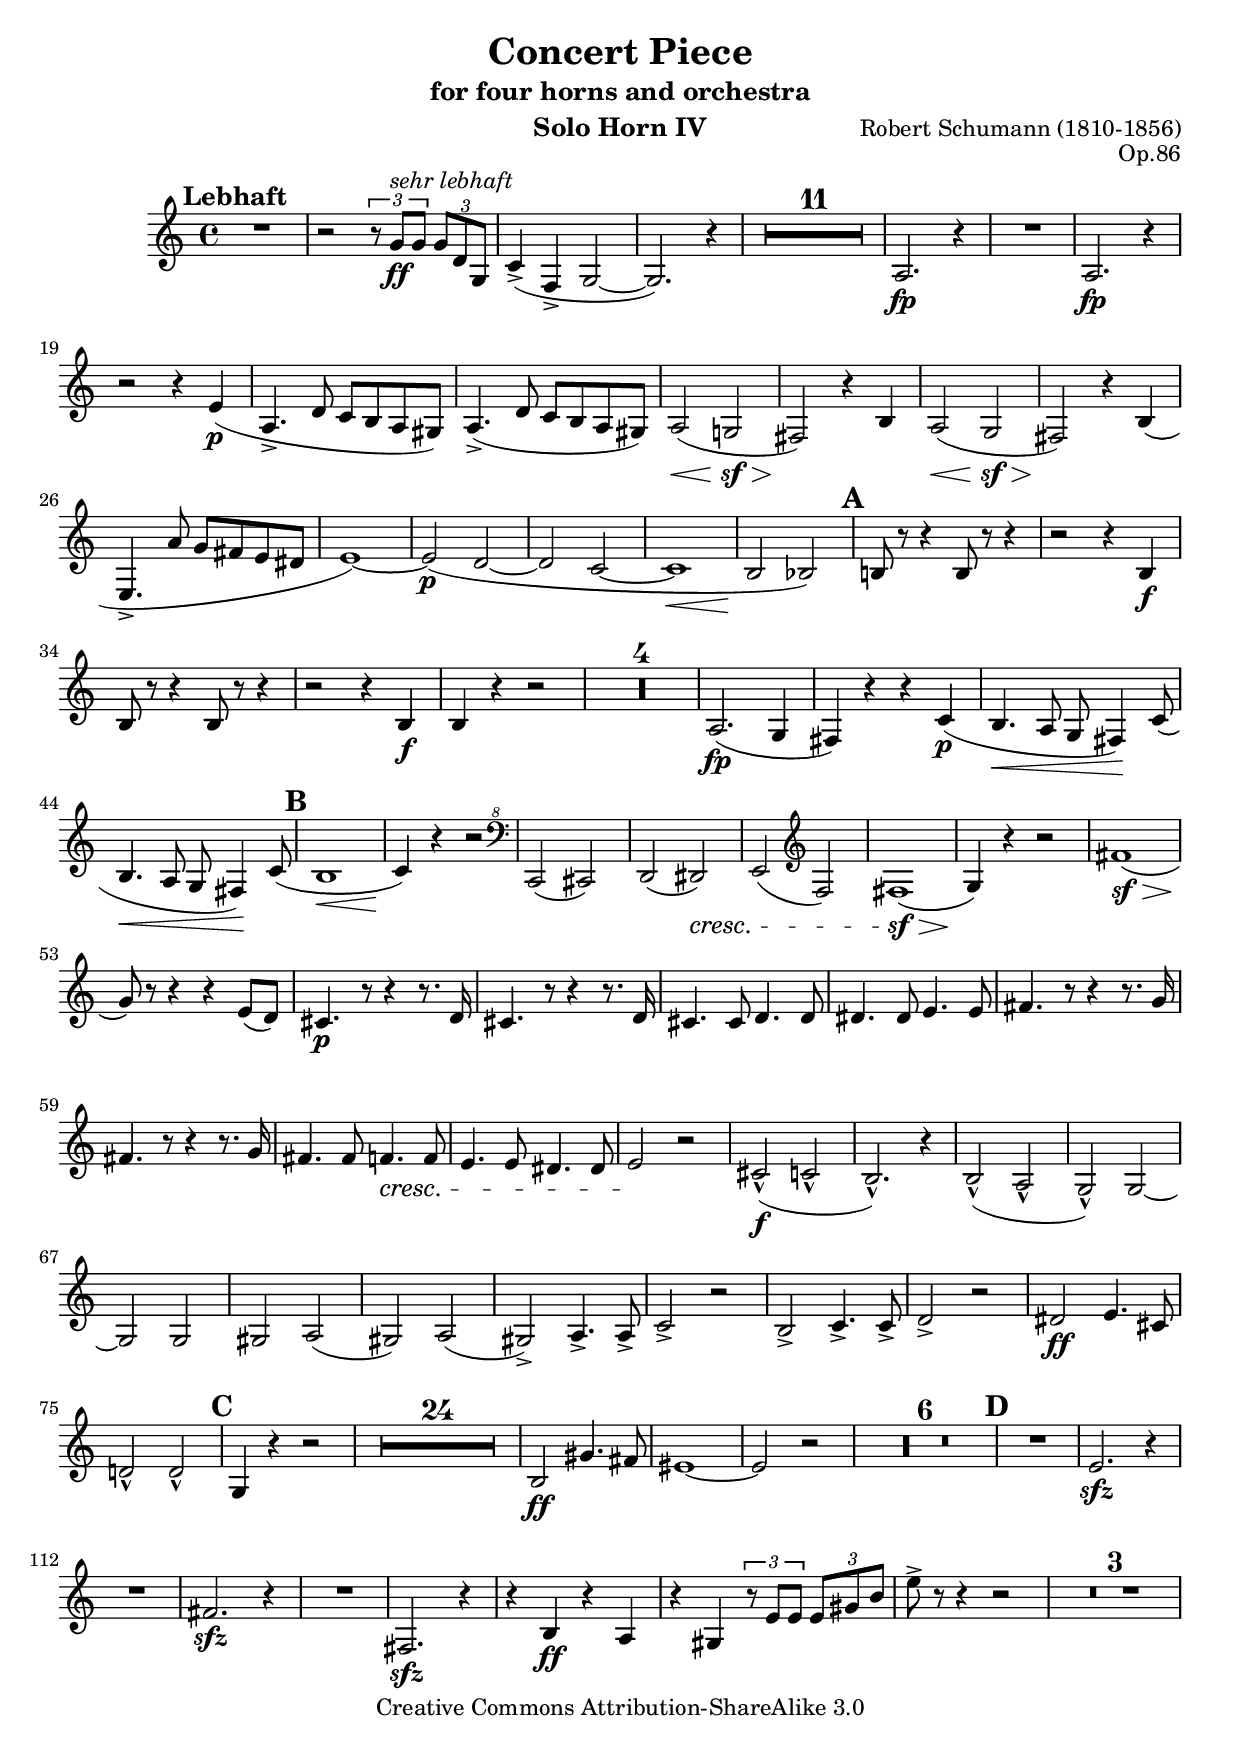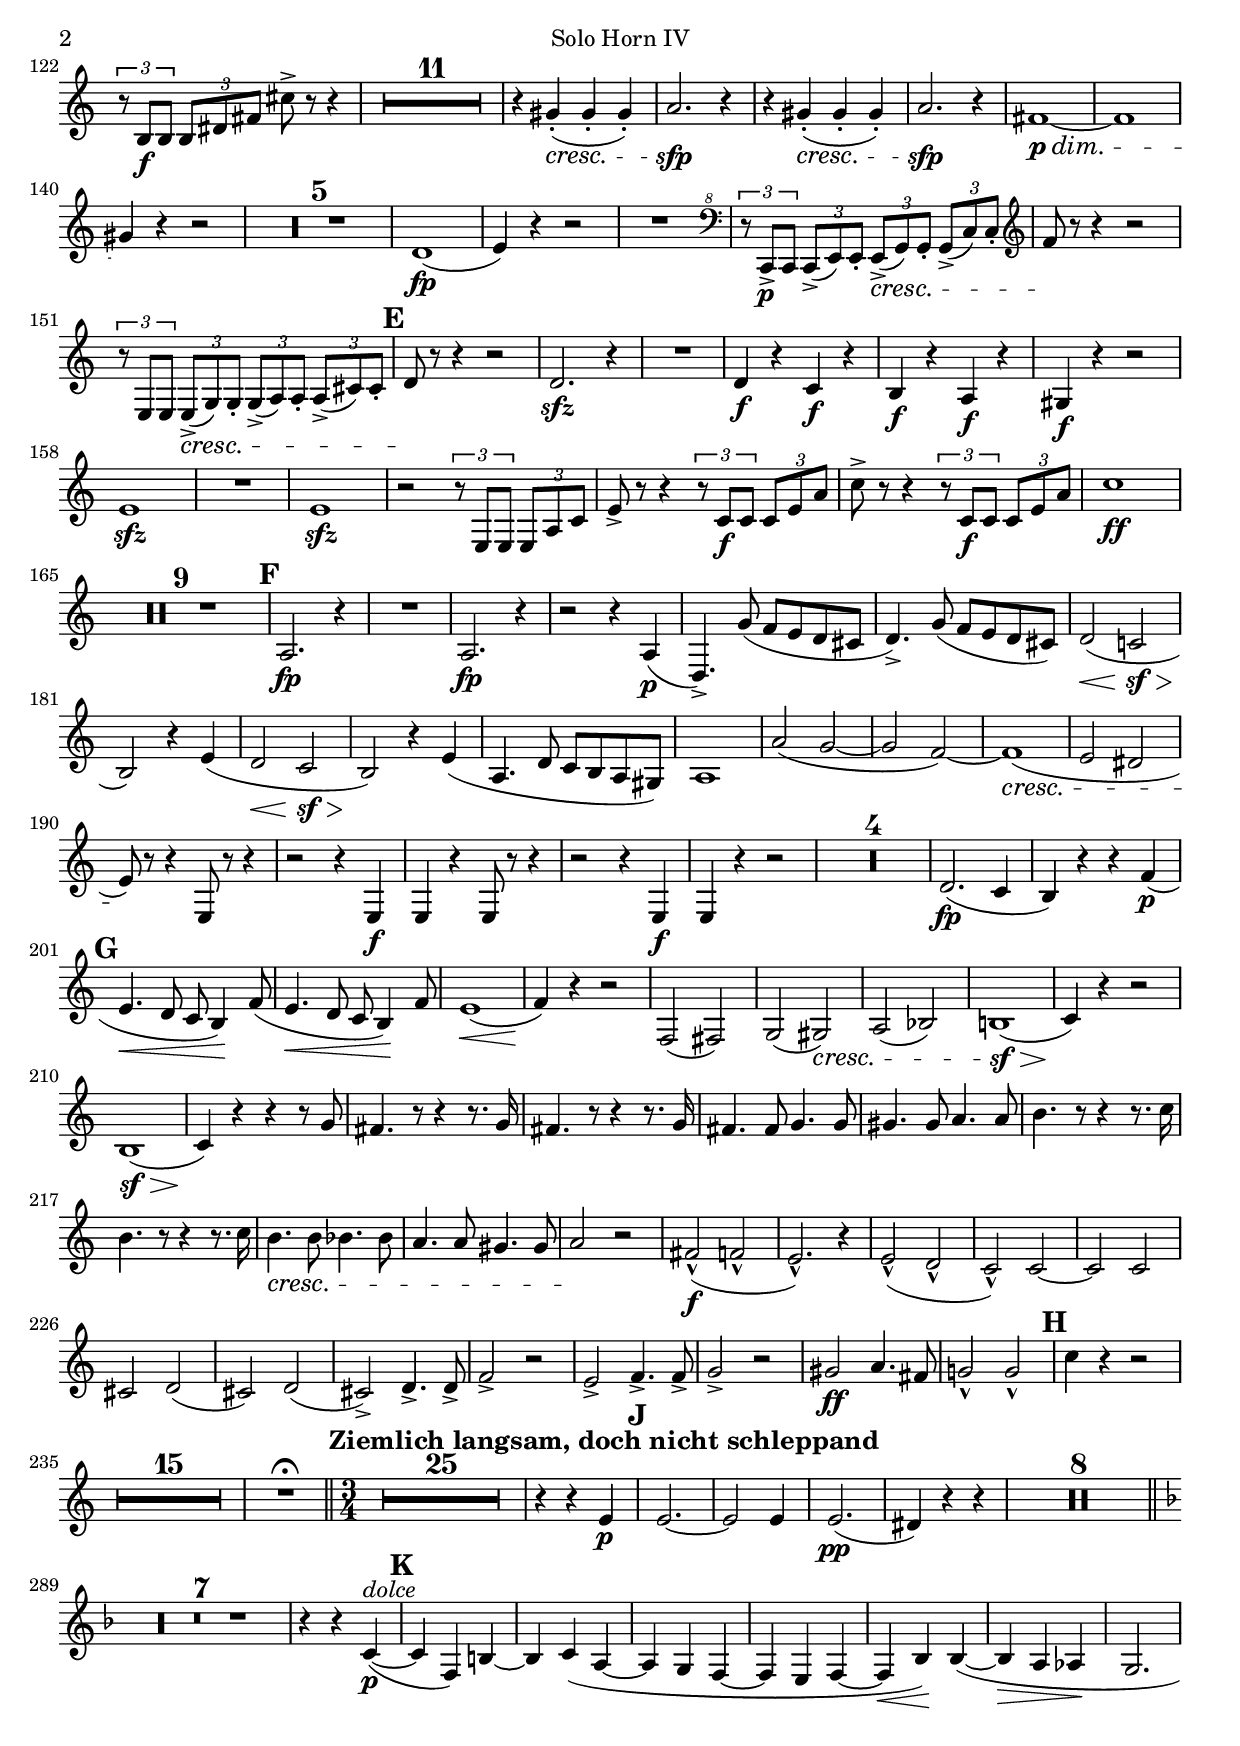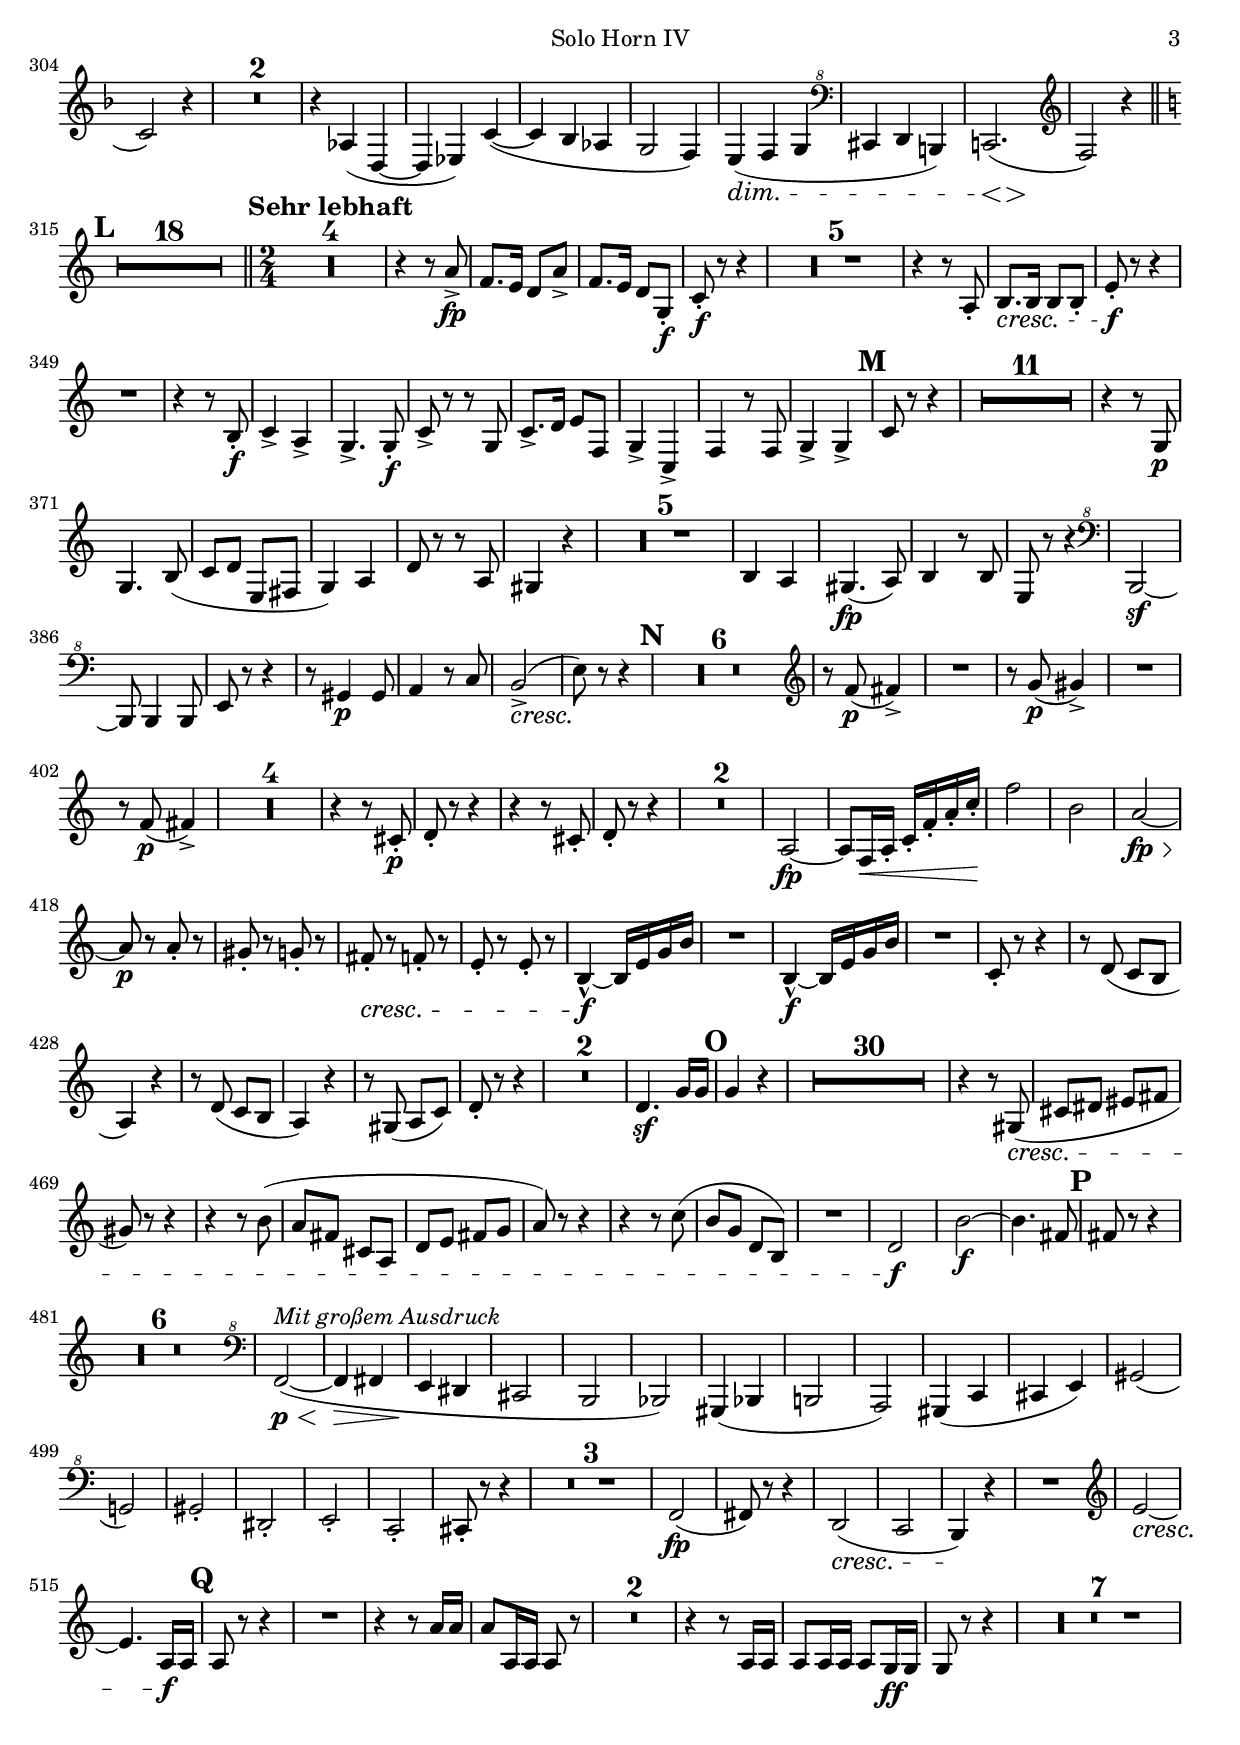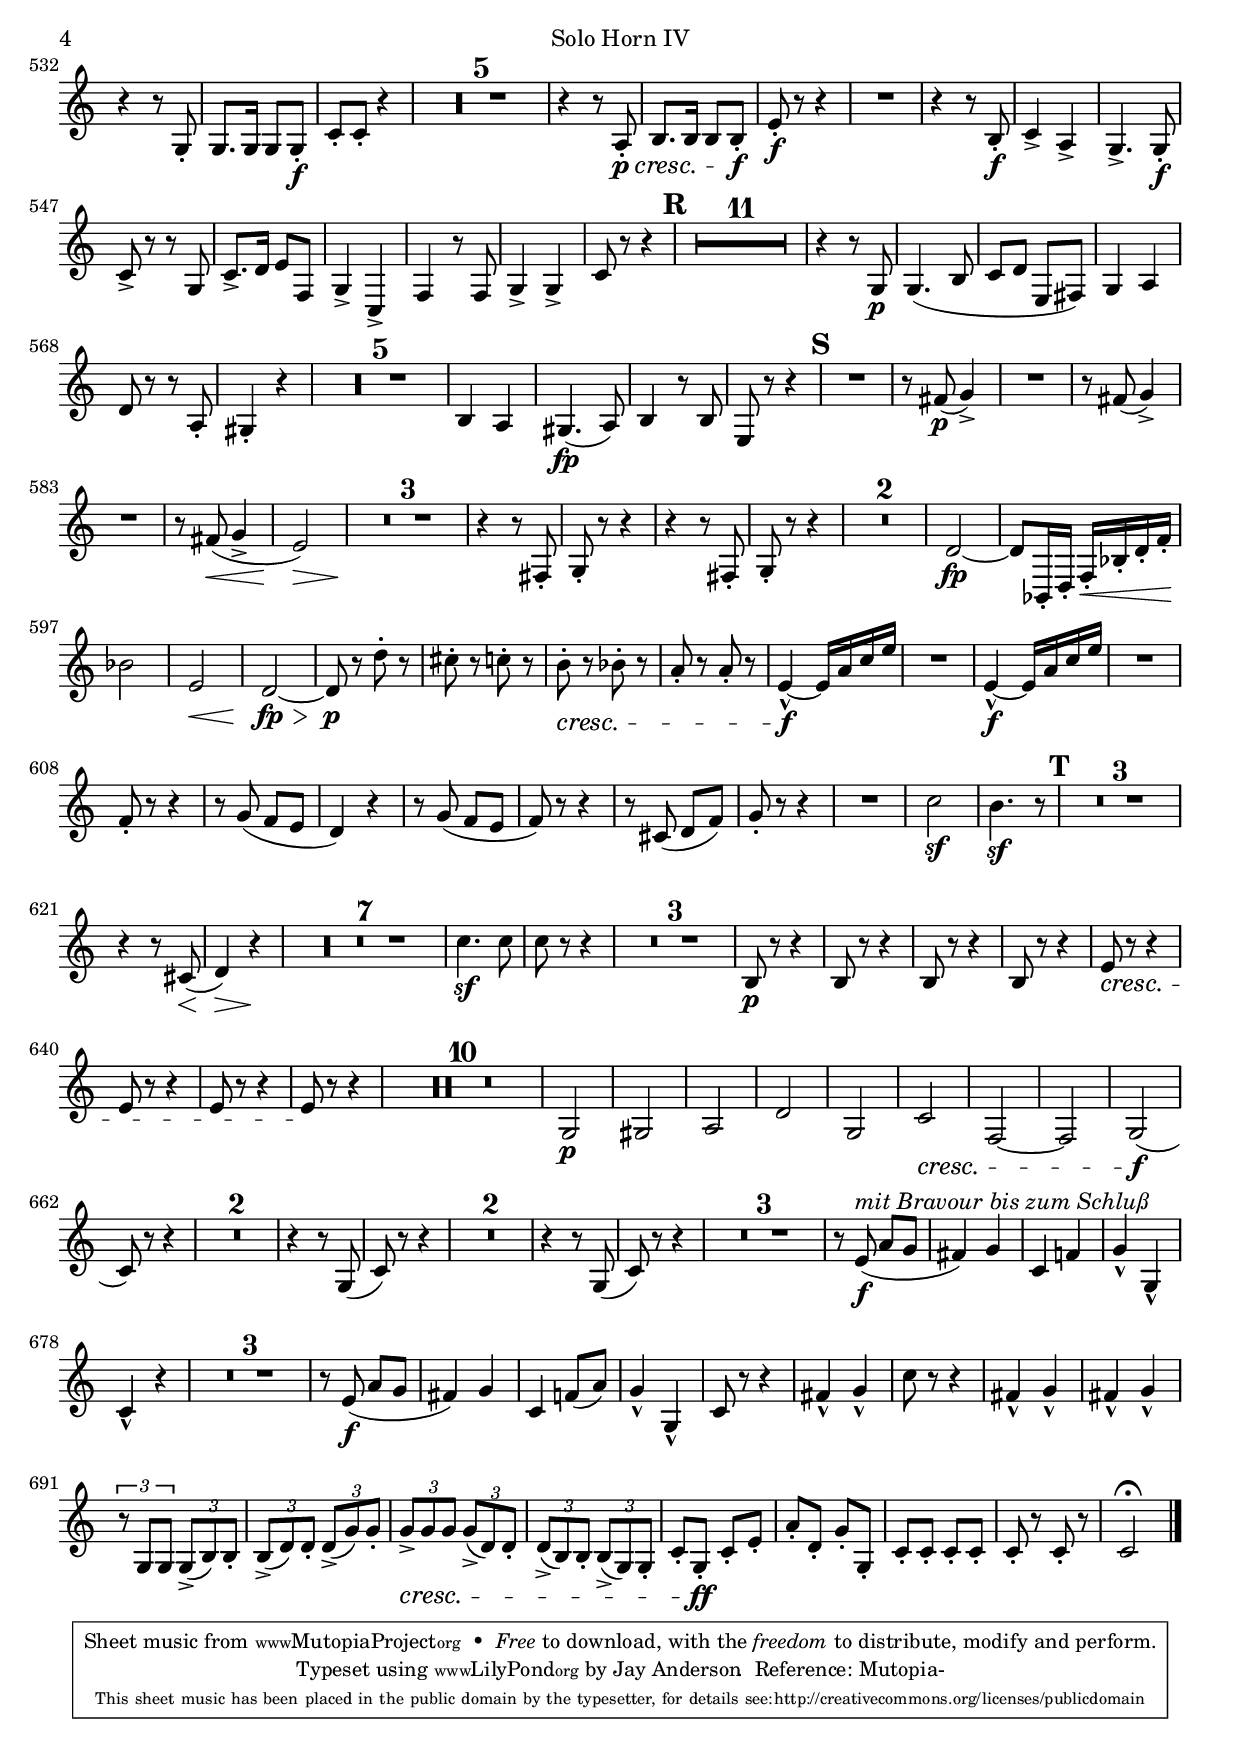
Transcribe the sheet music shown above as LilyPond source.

\version "2.11.63"

\include "defs.lyi" 
\version "2.11.63"

hornFour = \relative c''
{
  \transposition f
  R1 |
  r2 \times 2/3 {r8 g\ff^\sehrLebhaft g} \times 2/3 {g d g,} |
  c4->( f,-> g2~ |
  g2.) r4 |
  R1*11 |
  a2.\fp r4 |
  R1 |
  a2.\fp r4 |
  r2 r4 e'(\p |
  a,4.-> d8 c b a gis) |
  a4.->( d8 c b a gis) |
  a2(\< g\sf\> |
  fis)\! r4 b |
  a2(\< g\sf\> |
  fis)\! r4 b( |
  e,4.-> a'8 g fis e dis |
  e1~) |
  e2(\p d~ |
  d c~ |
  c1\< |
  b2\! bes) |

  %A
  b8 r r4 b8 r r4 |
  r2 r4 b\f |
  b8 r r4 b8 r r4 |
  r2 r4 b4\f |
  b r r2 |
  R1*4 |
  a2.(\fp g4 |
  fis) r r c'(\p |
  b4.\< a8 g fis4)\! c'8( |
  b4.\< a8 g fis4)\! c'8( |

  %B
  b1\< |
  c4)\! r r2 |
  \clef "bass^8"
  c,2( cis) |
  \crescTextCresc
  d( dis)\< |
  e( \clef treble f) |
  fis1(\sf\> |
  g4)\! r r2 |
  fis'1(\sf\> |
  g8)\! r r4 r e8( d) |
  cis4.\p r8 r4 r8. d16 |
  cis4. r8 r4 r8. d16 |
  cis4. cis8 d4. d8 |
  dis4. dis8 e4. e8 |
  fis4. r8 r4 r8. g16 |
  fis4. r8 r4 r8. g16 |
  \crescTextCresc
  fis4. fis8 f4.\< f8 |
  e4. e8 dis4. dis8 |
  e2\! r |
  cis-^(\f c-^ |
  b2.-^) r4 |
  b2-^( a-^ |
  g-^) g~ |
  g g |
  gis a( |
  gis) a( |
  gis->) a4.-> a8-> |
  c2-> r |
  b2-> c4.-> c8-> |
  d2-> r |
  dis2\ff e4. cis8 |
  d2-^ d-^ |

  %C
  g,4 r r2 |
  R1*24 |
  b2\ff gis'4. fis8 |
  eis1~ |
  eis2 r |
  R1*6 |

  %D
  R1 |
  e2.\sfz r4 |
  R1
  fis2.\sfz r4 |
  R1 |
  fis,2.\sfz r4 |
  r4 b\ff r a |
  r gis \times 2/3 {r8 e' e} \times 2/3 {e gis b} |
  e8-> r r4 r2 |
  R1*3 |
  \times 2/3 {r8 b,\f b} \times 2/3 {b dis fis} cis'8-> r r4 |
  R1*11 |
  \repeat unfold 2
  {
    r4 gis-.(\< gis-. gis-.) |
    a2.\sfp r4 |
  }
  \dimTextDim
  fis1~\p\> |
  \dimHairpin
  fis |
  gis4\! r r2 |
  R1*5 |
  d1(\fp |
  e4) r r2 |
  R1 |
  \clef "bass^8"
  \crescTextCresc
  \times 2/3 {r8 c,->\p c} \times 2/3 {c->( e) e-.} \times 2/3 {e->(\< g) g-.} \times 2/3 {g->( c) c-.} |
  \crescHairpin
  \clef treble
  f8\! r r4 r2 |
  \crescTextCresc
  \times 2/3 {r8 e, e} \times 2/3 {e->(\< g) g-.} \times 2/3 {g->( a) a-.} \times 2/3 {a->( cis) cis-.} |
  \crescHairpin

  %E
  d8\! r r4 r2 |
  d2.\sfz r4 |
  R1 |
  d4\f r c\f r |
  b\f r a\f r |
  gis\f r r2 |
  e'1\sfz |
  R1 |
  e1\sfz |
  r2 \times 2/3 {r8 e, e} \times 2/3 {e a c} |
  e8-> r r4 \times 2/3 {r8 c\f c} \times 2/3 {c e a} |
  c8-> r r4 \times 2/3 {r8 c,\f c} \times 2/3 {c e a} |
  c1\ff |
  R1*9 |

  %F
  a,2.\fp r4 |
  R1 |
  a2.\fp r4 |
  r2 r4 a(\p |
  d,4.->) g'8( f e d cis |
  d4.->) g8( f e d cis) |
  d2(\< c\sf\> |
  b)\! r4 e4(
  d2\< c\sf\> |
  b2)\! r4 e( |
  a,4. d8 c b a gis) |
  a1 |
  a'2( g~ |
  g f~) |
  \crescTextCresc
  f1(\< |
  \crescHairpin
  e2 dis |
  e8)\! r r4 e,8 r r4 |
  r2 r4 e\f |
  e r e8 r r4 |
  r2 r4 e\f |
  e r r2 |
  R1*4 |
  d'2.(\fp c4 |
  b) r r f'(\p |

  %G
  e4.\< d8 c b4)\! f'8( |
  e4.\< d8 c b4)\! f'8 |
  e1(\< |
  f4)\! r r2 |
  f,2( fis) |
  \crescTextCresc
  g( gis)\<
  \crescHairpin
  a( bes) |
  b1(\sf\> |
  c4)\! r r2 |
  b1(\sf\> |
  c4)\! r r r8 g' |
  \repeat unfold 2
  { fis4. r8 r4 r8. g16 | }
  fis4. fis8 g4. g8 |
  gis4. gis8 a4. a8 |
  \repeat unfold 2
  { b4. r8 r4 r8. c16 | }
  \crescTextCresc
  b4.\< b8 bes4. bes8 |
  \crescHairpin
  a4. a8 gis4. gis8 |
  a2\! r |
  fis-^(\f f-^ |
  e2.-^) r4 |
  e2-^( d-^ |
  c-^) c~ |
  c c |
  cis d( |
  cis) d( |
  cis2->) d4.-> d8-> |
  f2-> r |
  e2-> f4.-> f8-> |
  g2-> r |
  gis2\ff a4. fis8 |
  g2-^ g-^ |

  %H
  c4 r r2 |
  R1*15 |
  R1^\fermataMarkup |

  %3/4
  %romanze
  R2.*25 |
  r4 r e,\p |

  %J
  e2.~ |
  e2 e4 |
  e2.(\pp |
  dis4) r r |
  R2.*8 |

  \key f \major
  R2.*7 |
  r4 r c~(\p^\dolce |

  %K
  c f,) b~ |
  b c( a~ |
  a g f~ |
  f e f~ |
  f\< bes)\! bes~( |
  bes\> a aes\! |
  g2. |
  c2) r4 |
  R2.*2 |
  r4 aes( d,~ |
  d ees) c'~( |
  c bes aes |
  g2 f4) |
  \dimTextDim
  e(\> f g
  \dimHairpin
  \clef "bass^8"
  cis, d b) |
  << c2.( {s4\< s\> s\!} >>
  \clef treble
  f2) r4 |

  \key c \major
  R2.*18 |

  %2/4
  %sehr lebhaft
  R2*4 |
  r4 r8 a'->\fp |
  f8. e16 d8 a'-> |
  f8. e16 d8 g,-.\f |
  c-.\f r r4 |
  R2*5 |
  r4 r8 a-. |
  \crescTextCresc
  b8.\< b16 b8 b-. |
  \crescHairpin
  e-.\f r r4 |
  R2 |
  r4 r8 b-.\f |
  c4-> a-> |
  g4.-> g8-.\f |
  c-> r r g |
  c8.-> d16 e8 f, |
  g4-> c,-> |
  f r8 f |
  g4-> g-> |

  %M
  c8 r r4 |
  R2*11 |
  r4 r8 g\p |
  g4. b8( |
  c d e, fis |
  g4) a |
  d8 r r a |
  gis4 r |
  R2*5 |
  b4 a |
  gis4.(\fp a8) |
  b4 r8 b |
  e, r r4 |
  \clef "bass^8"
  b2~\sf |
  b8 b4 b8 |
  e r r4 |
  r8 gis4\p gis8 |
  a4 r8 c |
  \crescTextCresc
  b2->(\< |
  \crescHairpin
  e8)\! r r4 |

  %N
  R2*6
  \clef treble
  r8 f(\p fis4->) |
  R2 |
  r8 g(\p gis4->) |
  R2 |
  r8 f(\p fis4->) |
  R2*4 |
  r4 r8 cis-.\p |
  d-. r r4 |
  r4 r8 cis-. |
  d-. r r4 |
  R2*2 |
  a2~\fp |
  a8 f16\< a-. c-. f-. a-. c-. |
  f2\! |
  b, |
  a~\fp\> |
  a8\p r a-. r |
  gis-. r g-. r |
  \crescTextCresc
  fis-.\< r f-. r |
  \crescHairpin
  e-. r e-. r |
  \repeat unfold 2
  {
    b4~-^\f b16 e g b |
    R2 |
  }
  c,8-. r r4 |
  \repeat unfold 2
  {
    r8 d( c b |
    a4) r |
  }
  r8 gis( a c) |
  d-. r r4 |
  R2*2 |
  d4.\sf g16 g |

  %O
  g4 r |
  R2*30 |
  \crescTextCresc
  r4 r8 gis,(\< |
  \crescHairpin
  cis dis eis fis |
  gis) r r4 |
  r4 r8 b( |
  a fis cis a |
  d e fis g |
  a) r r4 |
  r4 r8 c( |
  b g d b) |
  R2 |
  d2\f |
  b'~\f |
  b4. fis8 |

  %P
  fis r r4 |
  R2*6 |
  \clef "bass^8"
  f,2~(\p\<^\mitGrossemAustruck |
  f4\> fis |
  e\! dis |
  cis2 |
  b |
  bes) |
  gis4( bes |
  b2 |
  a) |
  gis4( c |
  cis e) |
  gis2( |
  g) |
  gis-. |
  dis-. |
  e-. |
  c-. |
  cis8-. r r4 |
  R2*3 |
  f2(\fp |
  fis8) r r4 |
  \crescTextCresc
  d2(\< |
  \crescHairpin
  c |
  b4)\! r |
  R2 |
  \clef treble
  \crescTextCresc
  e'2~\< |
  \crescHairpin
  e4. a,16\f a |

  %Q
  a8 r r4 |
  R2 |
  r4 r8 a'16 a |
  a8 a,16 a a8 r |
  R2*2 |
  r4 r8 a16 a |
  a8 a16 a a8 g16\ff g |
  g8 r r4 |
  R2*7 |
  r4 r8 g-. |
  g8. g16 g8 g-.\f |
  c-. c-. r4 |
  R2*5 |
  \crescTextCresc
  r4 r8 a-.\p\< |
  \crescHairpin
  b8. b16 b8 b-.\f |
  e-.\f r r4 |
  R2 |
  r4 r8 b-.\f |
  c4-> a-> |
  g4.-> g8-.\f |
  c8-> r r g |
  c8.-> d16 e8 f, |
  g4-> c,-> |
  f4 r8 f |
  g4-> g-> |
  c8 r r4 |

  %R
  R2*11 |
  r4 r8 g\p |
  g4.( b8 |
  c d e, fis) |
  g4 a |
  d8 r r a-. |
  gis4-. r |
  R2*5 |
  b4 a |
  gis4.(\fp a8) |
  b4 r8 b |
  e, r r4 |

  %S
  R2 |
  r8 fis'(\p g4->) |
  R2 |
  r8 fis( g4->) |
  R2 |
  r8 fis(\< g4-> |
  e2)\> | s1*0\!
  R2*3 |
  \repeat unfold 2
  {
    r4 r8 fis,-. |
    g-. r r4 |
  }
  R2*2 |
  d'2~\fp |
  d8 bes,16-. d-. f-.\< bes-. d-. f-. |
  bes2\! |
  e,\< |
  d~\fp\> |
  d8\p r d'-. r |
  cis-. r c-. r |
  \crescTextCresc
  b-.\< r bes-. r |
  \crescHairpin
  a-. r a-. r |
  \repeat unfold 2
  {
    e4~-^\f e16 a c e |
    R2 |
  }
  f,8-. r r4 |
  r8 g( f e |
  d4) r |
  r8 g( f e |
  f8) r r4 |
  r8 cis( d f) |
  g-. r r4 |
  R2 |
  c2\sf |
  b4.\sf r8 |

  %T
  R2*3 |
  r4 r8 cis,8(\< |
  d4)\> r\! |
  R2*7 |
  c'4.\sf c8 |
  c r r4 |
  R2*3 |
  b,8\p r r4 |
  \repeat unfold 3 {b8 r r4} |
  \crescTextCresc
  e8\< r r4 |
  \crescHairpin
  e8 r r4 |
  e8 r r4 |
  e8\! r r4 |
  R2*10 |
  g,2\p |
  gis |
  a |
  d |
  g, |
  \crescTextCresc
  c\< |
  \crescHairpin
  f,~ |
  f |
  g(\f |
  c8) r r4 |
  \repeat unfold 2
  {
    R2*2 |
    r4 r8 g( |
    c) r r4 |
  }
  R2*3 |
  r8 e(\f^\mitBravourBis a g |
  fis4) g |
  c, f |
  g4-^ g,-^ |
  c-^ r |
  R2*3 |
  r8 e(\f a g |
  fis4) g |
  c, f8( a) |
  g4-^ g,-^ |
  c8 r r4 |
  fis4-^ g-^ |
  c8 r r4 |
  fis,4-^ g-^ |
  fis-^ g-^ |
  \times 2/3 {r8 g, g} \times 2/3 {g->( b) b-.} |
  \times 2/3 {b->( d) d-.} \times 2/3 {d->( g) g-.} |
  \crescTextCresc
  \times 2/3 {g->\< g g} \times 2/3 {g->( d) d-.} |
  \crescHairpin
  \times 2/3 {d->( b) b-.} \times 2/3 {b->( g) g-.} |
  c8-. g-.\ff c-. e-. |
  a-. d,-. g-. g,-. |
  c-. c-. c-. c-. |
  c-. r c-. r |
  c2\fermata |
}

 

instrument = "Solo Horn IV"

notes = \hornFour

\version "2.11.63"

\include "defs.lyi"

\paper
{
  %#(define page-breaking ly:minimal-breaking)
  #(define page-breaking ly:page-turn-breaking)
  ragged-last-bottom = ##f
}

\book
{
  \include "header.lyi"
  \score
  {
    \new Staff \with { \consists "Page_turn_engraver" }
    {
      << \notes \outline >>
    }
  }
}




